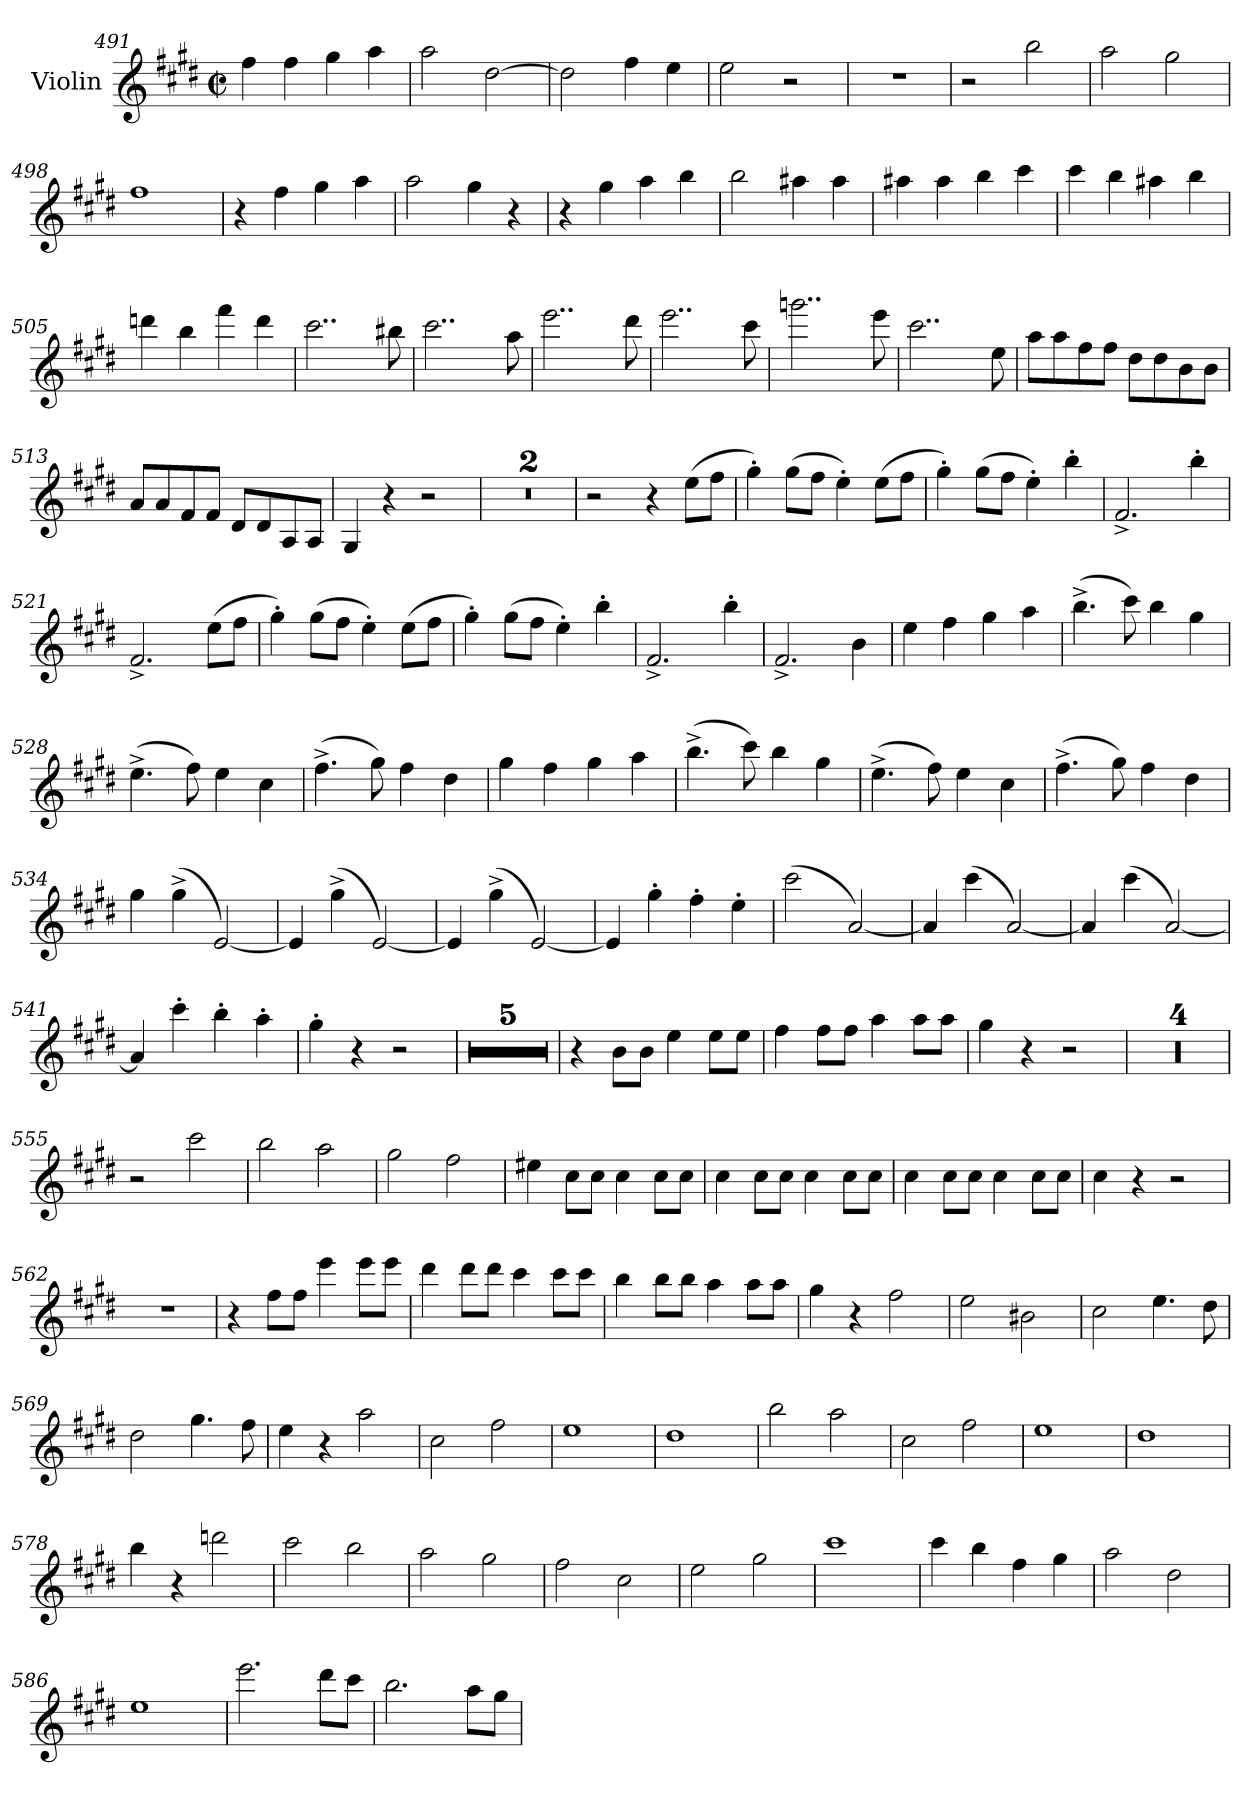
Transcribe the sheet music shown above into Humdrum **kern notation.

**kern
*part1
*staff1
*I"Violin
*I'Vln.
!!LO:LB:g=z
*clefG2
*k[f#c#g#d#]
*M4/4
*met(c|)
=491
4ff#\
4ff#\
4gg#\
4aa\
=492
2aa\
[2dd#\
=493
2dd#\]
4ff#\
4ee\
=494
2ee\
2r
=495
1r
=496
2r
2bb\
=497
2aa\
2gg#\
=498
1ff#
=499
4r
4ff#\
4gg#\
4aa\
!!LO:LB:g=z
=500
2aa\
4gg#\
4r
=501
4r
4gg#\
4aa\
4bb\
=502
2bb\
4aa#X\
4aa#\
=503
4aa#X\
4aa#\
4bb\
4ccc#\
=504
4ccc#\
4bb\
4aa#X\
4bb\
=505
4dddn\
4bb\
4fff#\
4ddd\
=506
2..ccc#\
8bb#X\
!!LO:LB:g=z
=507
2..ccc#\
8aa\
=508
2..eee\
8ddd#\
=509
2..eee\
8ccc#\
=510
2..gggn\
8eee\
=511
2..ccc#\
8ee\
=512
8aa\L
8aa\
8ff#\
8ff#\J
8dd#\L
8dd#\
8b\
8b\J
=513
8a/L
8a/
8f#/
8f#/J
8d#/L
8d#/
8A/
8A/J
!!LO:LB:g=z
=514
4G#/
4r
2r
=515
1r
=516
1r
=517
2r
4r
(>8ee\L
8ff#\J
=518
4gg#'\)
(>8gg#\L
8ff#\J
4ee'\)
(>8ee\L
8ff#\J
=519
4gg#'\)
(>8gg#\L
8ff#\J
4ee'\)
4bb'\
=520
2.f#^/
4bb'\
!!LO:LB:g=z
=521
2.f#^/
(>8ee\L
8ff#\J
=522
4gg#'\)
(>8gg#\L
8ff#\J
4ee'\)
(>8ee\L
8ff#\J
=523
4gg#'\)
(>8gg#\L
8ff#\J
4ee'\)
4bb'\
=524
2.f#^/
4bb'\
=525
2.f#^/
4b\
=526
4ee\
4ff#\
4gg#\
4aa\
=527
(>4.bb^\
8ccc#\)
4bb\
4gg#\
!!LO:LB:g=z
=528
(>4.ee^\
8ff#\)
4ee\
4cc#\
=529
(>4.ff#^\
8gg#\)
4ff#\
4dd#\
=530
4gg#\
4ff#\
4gg#\
4aa\
=531
(>4.bb^\
8ccc#\)
4bb\
4gg#\
=532
(>4.ee^\
8ff#\)
4ee\
4cc#\
=533
(>4.ff#^\
8gg#\)
4ff#\
4dd#\
!!LO:LB:g=z
=534
4gg#\
(>4gg#^\
[2e/)
=535
4e/]
(>4gg#^\
[2e/)
=536
4e/]
(>4gg#^\
[2e/)
=537
4e/]
4gg#'\
4ff#'\
4ee'\
=538
(>2ccc#\
[2a/)
=539
4a/]
(>4ccc#\
[2a/)
=540
4a/]
(>4ccc#\
[2a/)
=541
4a/]
4ccc#'\
4bb'\
4aa'\
!!LO:LB:g=z
=542
4gg#'\
4r
2r
=543
1r
=544
1r
=545
1r
=546
1r
=547
1r
=548
4r
8b\L
8b\J
4ee\
8ee\L
8ee\J
=549
4ff#\
8ff#\L
8ff#\J
4aa\
8aa\L
8aa\J
!!LO:LB:g=z
=550
4gg#\
4r
2r
=551
1r
=552
1r
=553
1r
=554
1r
=555
2r
2ccc#\
=556
2bb\
2aa\
=557
2gg#\
2ff#\
!!LO:LB:g=z
=558
4ee#X\
8cc#\L
8cc#\J
4cc#\
8cc#\L
8cc#\J
=559
4cc#\
8cc#\L
8cc#\J
4cc#\
8cc#\L
8cc#\J
=560
4cc#\
8cc#\L
8cc#\J
4cc#\
8cc#\L
8cc#\J
=561
4cc#\
4r
2r
=562
1r
=563
4r
8ff#\L
8ff#\J
4eee\
8eee\L
8eee\J
!!LO:LB:g=z
=564
4ddd#\
8ddd#\L
8ddd#\J
4ccc#\
8ccc#\L
8ccc#\J
=565
4bb\
8bb\L
8bb\J
4aa\
8aa\L
8aa\J
=566
4gg#\
4r
2ff#\
=567
2ee\
2b#X\
=568
2cc#\
4.ee\
8dd#\
=569
2dd#\
4.gg#\
8ff#\
=570
4ee\
4r
2aa\
!!LO:LB:g=z
=571
2cc#\
2ff#\
=572
1ee
=573
1dd#
=574
2bb\
2aa\
=575
2cc#\
2ff#\
=576
1ee
=577
1dd#
=578
4bb\
4r
2dddn\
=579
2ccc#\
2bb\
=580
2aa\
2gg#\
!!LO:LB:g=z
=581
2ff#\
2cc#\
=582
2ee\
2gg#\
=583
1ccc#
=584
4ccc#\
4bb\
4ff#\
4gg#\
=585
2aa\
2dd#\
=586
1ee
=587
2.eee\
8ddd#\L
8ccc#\J
=588
2.bb\
8aa\L
8gg#\J
=
*-
